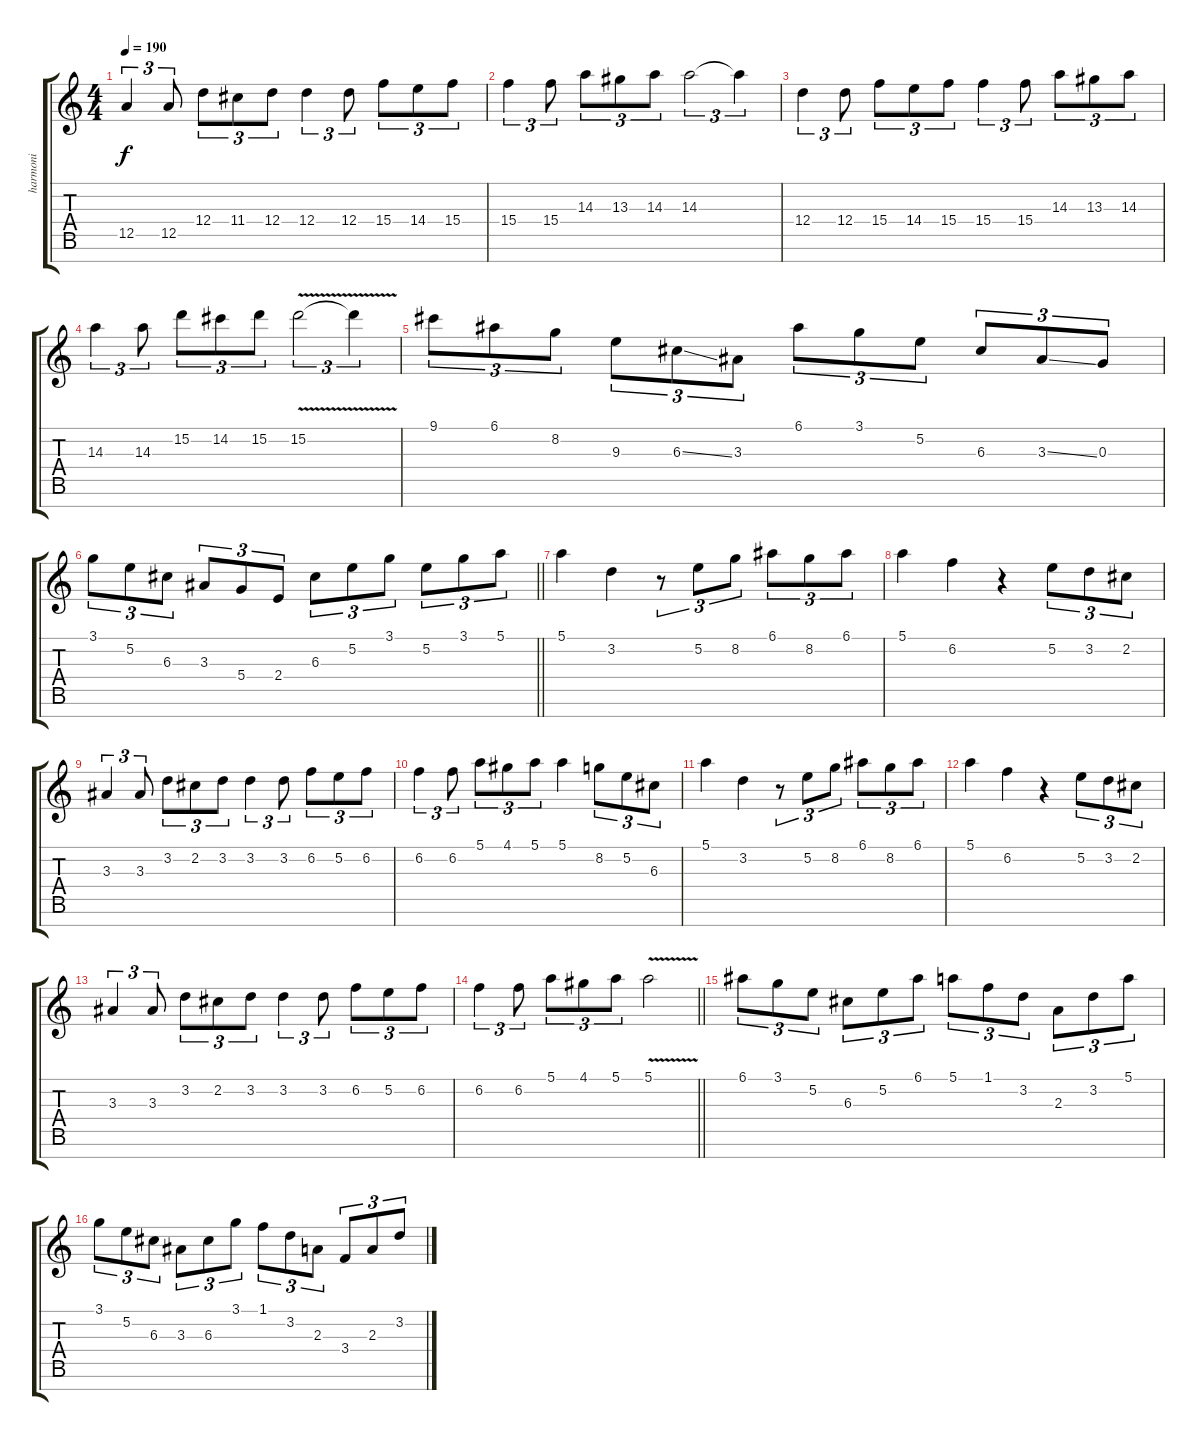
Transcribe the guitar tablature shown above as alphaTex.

\track ("harmoni" "harmoni") {instrument distortionguitar}
\staff {score tabs}
\tuning (E4 B3 G3 D3 A2 E2 B1) {hide}
\ts (4 4)
\section ("" "")
\tempo 190
\clef g2
\ks c
12.5.4{tu (3 2) dy f} 12.5.8{tu (3 2)} 12.4.8{tu (3 2)} 11.4.8{tu (3 2)} 12.4.8{tu (3 2)} 12.4.4{tu (3 2)} 12.4.8{tu (3 2)} 15.4.8{tu (3 2)} 14.4.8{tu (3 2)} 15.4.8{tu (3 2)} |
15.4.4{tu (3 2)} 15.4.8{tu (3 2)} 14.3.8{tu (3 2)} 13.3.8{tu (3 2)} 14.3.8{tu (3 2)} 14.3.2{tu (3 2)} 14.3{t}.4{tu (3 2)} |
12.4.4{tu (3 2)} 12.4.8{tu (3 2)} 15.4.8{tu (3 2)} 14.4.8{tu (3 2)} 15.4.8{tu (3 2)} 15.4.4{tu (3 2)} 15.4.8{tu (3 2)} 14.3.8{tu (3 2)} 13.3.8{tu (3 2)} 14.3.8{tu (3 2)} |
14.3.4{tu (3 2)} 14.3.8{tu (3 2)} 15.2.8{tu (3 2)} 14.2.8{tu (3 2)} 15.2.8{tu (3 2)} 15.2{v}.2{tu (3 2)} 15.2{t}.4{tu (3 2)} |
9.1.8{tu (3 2)} 6.1.8{tu (3 2)} 8.2.8{tu (3 2)} 9.3.8{tu (3 2)} 6.3{ss}.8{tu (3 2)} 3.3.8{tu (3 2)} 6.1.8{tu (3 2)} 3.1.8{tu (3 2)} 5.2.8{tu (3 2)} 6.3.8{tu (3 2)} 3.3{ss}.8{tu (3 2)} 0.3.8{tu (3 2)} |
\barLineRight lightlight
3.1.8{tu (3 2)} 5.2.8{tu (3 2)} 6.3.8{tu (3 2)} 3.3.8{tu (3 2)} 5.4.8{tu (3 2)} 2.4.8{tu (3 2)} 6.3.8{tu (3 2)} 5.2.8{tu (3 2)} 3.1.8{tu (3 2)} 5.2.8{tu (3 2)} 3.1.8{tu (3 2)} 5.1.8{tu (3 2)} |
5.1.4 3.2.4 r.8{tu (3 2)} 5.2.8{tu (3 2)} 8.2.8{tu (3 2)} 6.1.8{tu (3 2)} 8.2.8{tu (3 2)} 6.1.8{tu (3 2)} |
5.1.4 6.2.4 r.4 5.2.8{tu (3 2)} 3.2.8{tu (3 2)} 2.2.8{tu (3 2)} |
3.3.4{tu (3 2)} 3.3.8{tu (3 2)} 3.2.8{tu (3 2)} 2.2.8{tu (3 2)} 3.2.8{tu (3 2)} 3.2.4{tu (3 2)} 3.2.8{tu (3 2)} 6.2.8{tu (3 2)} 5.2.8{tu (3 2)} 6.2.8{tu (3 2)} |
6.2.4{tu (3 2)} 6.2.8{tu (3 2)} 5.1.8{tu (3 2)} 4.1.8{tu (3 2)} 5.1.8{tu (3 2)} 5.1.4 8.2.8{tu (3 2)} 5.2.8{tu (3 2)} 6.3.8{tu (3 2)} |
5.1.4 3.2.4 r.8{tu (3 2)} 5.2.8{tu (3 2)} 8.2.8{tu (3 2)} 6.1.8{tu (3 2)} 8.2.8{tu (3 2)} 6.1.8{tu (3 2)} |
5.1.4 6.2.4 r.4 5.2.8{tu (3 2)} 3.2.8{tu (3 2)} 2.2.8{tu (3 2)} |
3.3.4{tu (3 2)} 3.3.8{tu (3 2)} 3.2.8{tu (3 2)} 2.2.8{tu (3 2)} 3.2.8{tu (3 2)} 3.2.4{tu (3 2)} 3.2.8{tu (3 2)} 6.2.8{tu (3 2)} 5.2.8{tu (3 2)} 6.2.8{tu (3 2)} |
\barLineRight lightlight
6.2.4{tu (3 2)} 6.2.8{tu (3 2)} 5.1.8{tu (3 2)} 4.1.8{tu (3 2)} 5.1.8{tu (3 2)} 5.1{v}.2 |
\section ("" "")
6.1.8{tu (3 2)} 3.1.8{tu (3 2)} 5.2.8{tu (3 2)} 6.3.8{tu (3 2)} 5.2.8{tu (3 2)} 6.1.8{tu (3 2)} 5.1.8{tu (3 2)} 1.1.8{tu (3 2)} 3.2.8{tu (3 2)} 2.3.8{tu (3 2)} 3.2.8{tu (3 2)} 5.1.8{tu (3 2)} |
3.1.8{tu (3 2)} 5.2.8{tu (3 2)} 6.3.8{tu (3 2)} 3.3.8{tu (3 2)} 6.3.8{tu (3 2)} 3.1.8{tu (3 2)} 1.1.8{tu (3 2)} 3.2.8{tu (3 2)} 2.3.8{tu (3 2)} 3.4.8{tu (3 2)} 2.3.8{tu (3 2)} 3.2.8{tu (3 2)}
